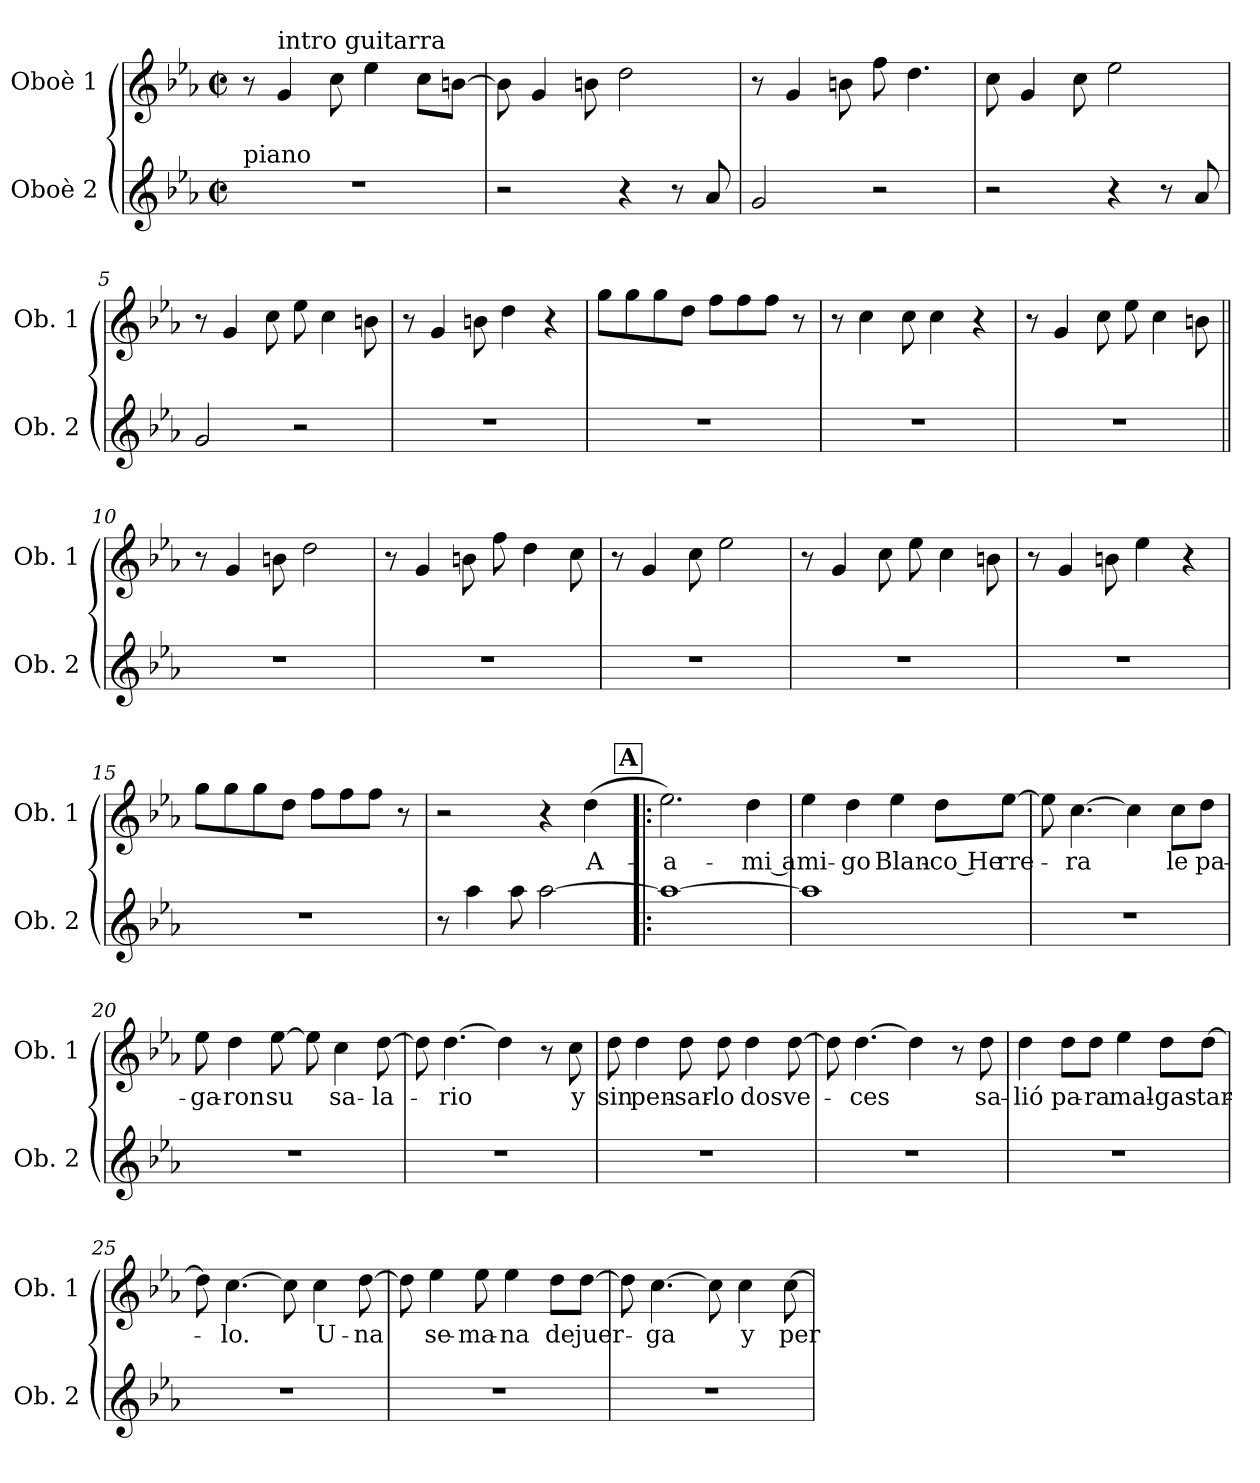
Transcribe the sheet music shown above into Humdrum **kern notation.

**kern	**kern	**text
*part2	*part1	*part1
*staff2	*staff1	*staff1
*I"Oboè 2	*I"Oboè 1	*
*I'Ob. 2	*I'Ob. 1	*
*clefG2	*clefG2	*
*k[b-e-a-]	*k[b-e-a-]	*
*M2/2	*M2/2	*
*met(c|)	*met(c|)	*
=1	=1	=1
!LO:TX:a:t=piano	!	!
1r	8r	.
*	*MM200	*
!	!LO:TX:a:t=intro guitarra	!
.	4g/	.
.	8cc\	.
.	4ee-\	.
.	8cc\L	.
.	[8bn\J	.
=2	=2	=2
2r	8b\]	.
.	4g/	.
.	8bn\	.
4r	2dd\	.
8r	.	.
8a-/	.	.
=3	=3	=3
2g/	8r	.
.	4g/	.
.	8bn\	.
2r	8ff\	.
.	4.dd\	.
=4	=4	=4
2r	8cc\	.
.	4g/	.
.	8cc\	.
4r	2ee-\	.
8r	.	.
8a-/	.	.
=5	=5	=5
2g/	8r	.
.	4g/	.
.	8cc\	.
2r	8ee-\	.
.	4cc\	.
.	8bn\	.
=6	=6	=6
1r	8r	.
.	4g/	.
.	8bn\	.
.	4dd\	.
.	4r	.
!!LO:LB:g=z
=7	=7	=7
1r	8gg\L	.
.	8gg\	.
.	8gg\	.
.	8dd\J	.
.	8ff\L	.
.	8ff\	.
.	8ff\J	.
.	8r	.
=8	=8	=8
1r	8r	.
.	4cc\	.
.	8cc\	.
.	4cc\	.
.	4r	.
=9	=9	=9
1r	8r	.
.	4g/	.
.	8cc\	.
.	8ee-\	.
.	4cc\	.
.	8bn\	.
=10||	=10||	=10||
1r	8r	.
.	4g/	.
.	8bn\	.
.	2dd\	.
=11	=11	=11
1r	8r	.
.	4g/	.
.	8bn\	.
.	8ff\	.
.	4dd\	.
.	8cc\	.
=12	=12	=12
1r	8r	.
.	4g/	.
.	8cc\	.
.	2ee-\	.
!!LO:LB:g=z
=13	=13	=13
1r	8r	.
.	4g/	.
.	8cc\	.
.	8ee-\	.
.	4cc\	.
.	8bn\	.
=14	=14	=14
1r	8r	.
.	4g/	.
.	8bn\	.
.	4ee-\	.
.	4r	.
=15	=15	=15
1r	8gg\L	.
.	8gg\	.
.	8gg\	.
.	8dd\J	.
.	8ff\L	.
.	8ff\	.
.	8ff\J	.
.	8r	.
=16	=16	=16
8r	2r	.
4aa-\	.	.
8aa-\	.	.
[2aa-\	4r	.
!	!	!LO:LY:b
.	(>4dd\	A-
!!LO:REH:place=s1:a:B:fs=14:t=A
=17!|:	=17!|:	=17!|:
!	!	!LO:LY:b
1aa-_	2.ee-\)	-a-
!	!	!LO:LY:b
.	4dd\	mi a
!!LO:LB:g=z
=18	=18	=18
!	!	!LO:LY:b
1aa-]	4ee-\	-mi-
!	!	!LO:LY:b
.	4dd\	-go
!	!	!LO:LY:b
.	4ee-\	Blan-
!	!	!LO:LY:b
.	8dd\L	co He
!	!	!LO:LY:b
.	[8ee-\J	-rre-
=19	=19	=19
1r	8ee-\]	.
!	!	!LO:LY:b
.	[4.cc\	-ra
.	4cc\]	.
!	!	!LO:LY:b
.	8cc\L	le
!	!	!LO:LY:b
.	8dd\J	pa-
=20	=20	=20
!	!	!LO:LY:b
1r	8ee-\	-ga-
!	!	!LO:LY:b
.	4dd\	-ron
!	!	!LO:LY:b
.	[8ee-\	su
.	8ee-\]	.
!	!	!LO:LY:b
.	4cc\	sa-
!	!	!LO:LY:b
.	[8dd\	-la-
=21	=21	=21
1r	8dd\]	.
!	!	!LO:LY:b
.	[4.dd\	-rio
.	4dd\]	.
.	8r	.
!	!	!LO:LY:b
.	8cc\	y
!!LO:LB:g=z
=22	=22	=22
!	!	!LO:LY:b
1r	8dd\	sin
!	!	!LO:LY:b
.	4dd\	pen-
!	!	!LO:LY:b
.	8dd\	-sar-
!	!	!LO:LY:b
.	8dd\	-lo
!	!	!LO:LY:b
.	4dd\	dos
!	!	!LO:LY:b
.	[8dd\	ve-
=23	=23	=23
1r	8dd\]	.
!	!	!LO:LY:b
.	[4.dd\	-ces
.	4dd\]	.
.	8r	.
!	!	!LO:LY:b
.	8dd\	sa-
=24	=24	=24
!	!	!LO:LY:b
1r	4dd\	-lió
!	!	!LO:LY:b
.	8dd\L	pa-
!	!	!LO:LY:b
.	8dd\J	-ra
!	!	!LO:LY:b
.	4ee-\	mal-
!	!	!LO:LY:b
.	8dd\L	-gas-
!	!	!LO:LY:b
.	[8dd\J	-tar-
=25	=25	=25
1r	8dd\]	.
!	!	!LO:LY:b
.	[4.cc\	-lo.
.	8cc\]	.
!	!	!LO:LY:b
.	4cc\	U-
!	!	!LO:LY:b
.	[8dd\	-na
!!LO:LB:g=z
=26	=26	=26
1r	8dd\]	.
!	!	!LO:LY:b
.	4ee-\	se-
!	!	!LO:LY:b
.	8ee-\	-ma-
!	!	!LO:LY:b
.	4ee-\	-na
!	!	!LO:LY:b
.	8dd\L	de
!	!	!LO:LY:b
.	[8dd\J	juer-
=27	=27	=27
1r	8dd\]	.
!	!	!LO:LY:b
.	[4.cc\	-ga
.	8cc\]	.
!	!	!LO:LY:b
.	4cc\	y
!	!	!LO:LY:b
.	[8cc\	per-
=	=	=
*-	*-	*-
